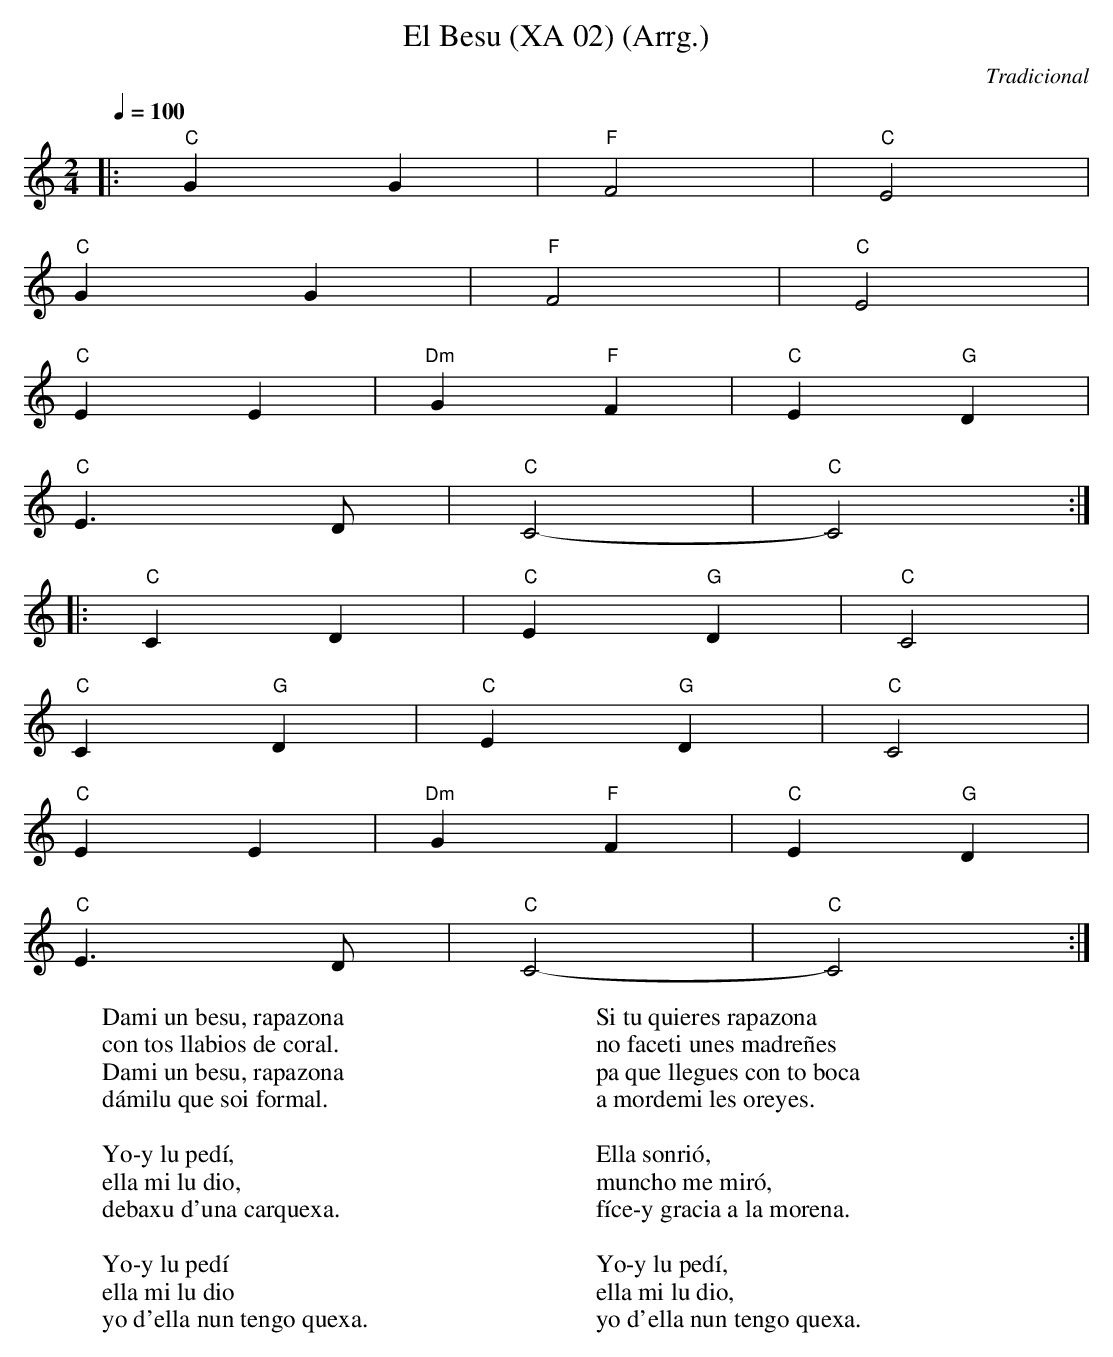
X:1
T:El Besu (XA 02) (Arrg.)
C:Tradicional
M:2/4
L:1/8
Q:1/4=100
K:C
|:"C"G2 G2|"F"F4|"C"E4|
"C"G2 G2|"F"F4|"C"E4|
"C"E2 E2|"Dm"G2 "F"F2|"C"E2 "G"D2|
"C"E3 D|"C"C4-|"C"C4:|
|:"C"C2 D2|"C"E2 "G"D2|"C"C4|
"C"C2 "G"D2|"C"E2 "G"D2|"C"C4|
"C"E2 E2|"Dm"G2 "F"F2|"C"E2 "G"D2|
"C"E3 D|"C"C4-|"C"C4:|
W:Dami un besu, rapazona
W:con tos llabios de coral.
W:Dami un besu, rapazona
W:dámilu que soi formal.
W:
W:Yo-y lu pedí,
W:ella mi lu dio,
W:debaxu d'una carquexa.
W:
W:Yo-y lu pedí
W:ella mi lu dio
W:yo d'ella nun tengo quexa.
W:
W:Si tu quieres rapazona
W:no faceti unes madreñes
W:pa que llegues con to boca
W:a mordemi les oreyes.
W:
W:Ella sonrió,
W:muncho me miró,
W:fíce-y gracia a la morena.
W:
W:Yo-y lu pedí,
W:ella mi lu dio,
W:yo d'ella nun tengo quexa.
W:
